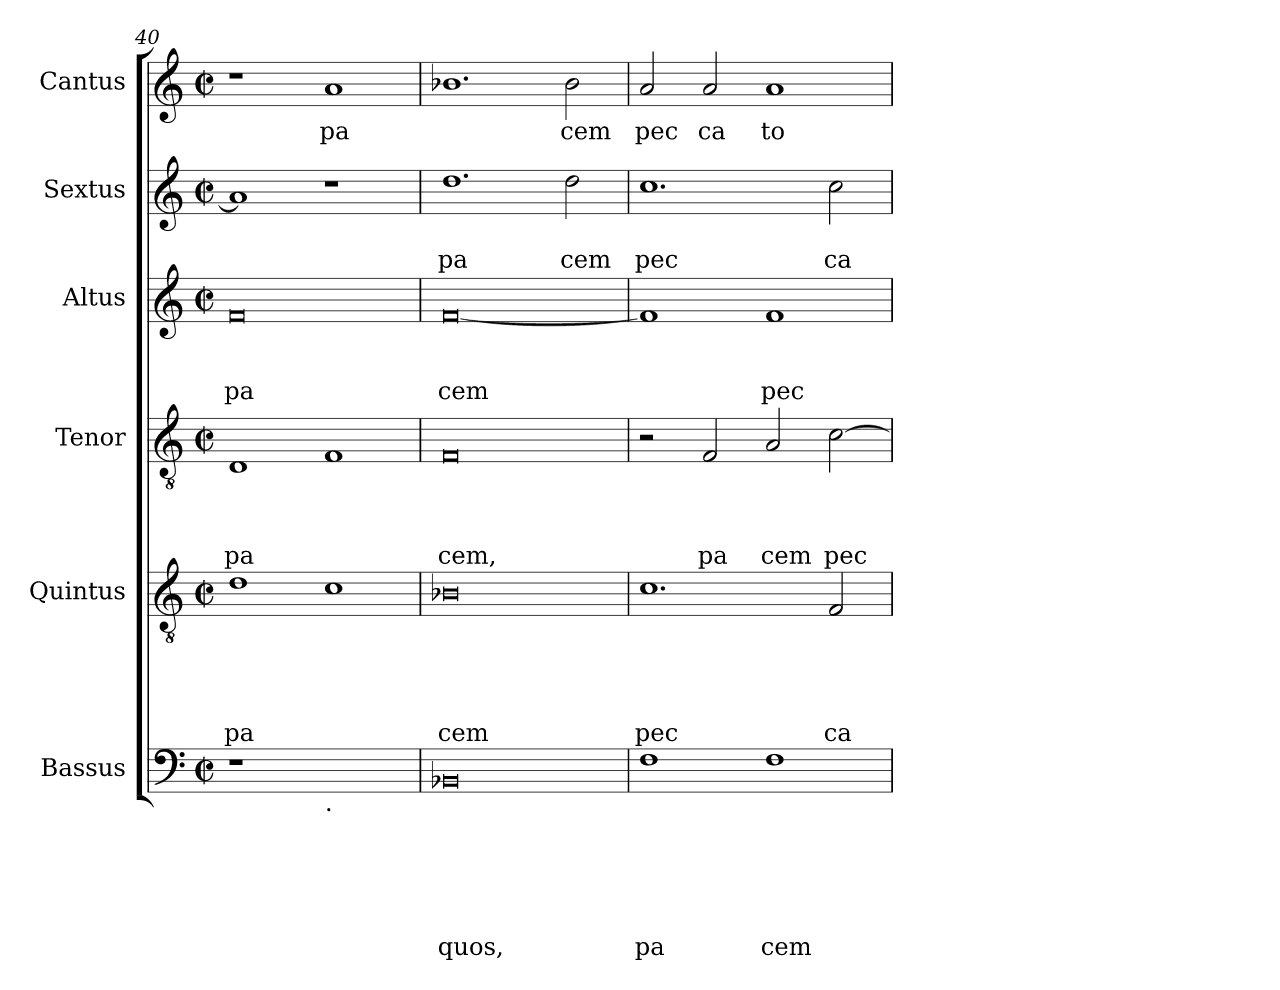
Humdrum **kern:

**kern	**text	**text	**text	**text	**text	**text	**kern	**text	**text	**text	**text	**text	**kern	**text	**text	**text	**text	**kern	**text	**text	**text	**kern	**text	**text	**kern	**text
*part6	*part6	*part6	*part6	*part6	*part6	*part6	*part5	*part5	*part5	*part5	*part5	*part5	*part4	*part4	*part4	*part4	*part4	*part3	*part3	*part3	*part3	*part2	*part2	*part2	*part1	*part1
*staff6	*staff6	*staff6	*staff6	*staff6	*staff6	*staff6	*staff5	*staff5	*staff5	*staff5	*staff5	*staff5	*staff4	*staff4	*staff4	*staff4	*staff4	*staff3	*staff3	*staff3	*staff3	*staff2	*staff2	*staff2	*staff1	*staff1
*I"Bassus	*	*	*	*	*	*	*I"Quintus	*	*	*	*	*	*I"Tenor	*	*	*	*	*I"Altus	*	*	*	*I"Sextus	*	*	*I"Cantus	*
*clefF4	*	*	*	*	*	*	*clefGv2	*	*	*	*	*	*clefGv2	*	*	*	*	*clefG2	*	*	*	*clefG2	*	*	*clefG2	*
*k[]	*	*	*	*	*	*	*k[]	*	*	*	*	*	*k[]	*	*	*	*	*k[]	*	*	*	*k[]	*	*	*k[]	*
*C:	*	*	*	*	*	*	*C:	*	*	*	*	*	*C:	*	*	*	*	*C:	*	*	*	*C:	*	*	*C:	*
*M2/2	*	*	*	*	*	*	*M2/2	*	*	*	*	*	*M2/2	*	*	*	*	*M2/2	*	*	*	*M2/2	*	*	*M2/2	*
*met(c|)	*	*	*	*	*	*	*met(c|)	*	*	*	*	*	*met(c|)	*	*	*	*	*met(c|)	*	*	*	*met(c|)	*	*	*met(c|)	*
=40	=40	=40	=40	=40	=40	=40	=40	=40	=40	=40	=40	=40	=40	=40	=40	=40	=40	=40	=40	=40	=40	=40	=40	=40	=40	=40
!	!	!	!	!	!	!	!	!	!	!	!	!LO:LY:b	!	!	!	!	!LO:LY:b	!	!	!	!LO:LY:b	!	!	!	!	!
1r	.	.	.	.	.	.	1d	.	.	.	.	pa	1D	.	.	.	pa	0f	.	.	pa	1a]	.	.	1r	.
!LO:TX:b:t=.	!	!	!	!	!	!	!	!	!	!	!	!	!	!	!	!	!	!	!	!	!	!	!	!	!	!
!	!	!	!	!	!	!	!	!	!	!	!	!	!	!	!	!	!	!	!	!	!	!	!	!	!	!LO:LY:b
1ryy	.	.	.	.	.	.	1c	.	.	.	.	.	1F	.	.	.	.	.	.	.	.	1r	.	.	1a	pa
=41	=41	=41	=41	=41	=41	=41	=41	=41	=41	=41	=41	=41	=41	=41	=41	=41	=41	=41	=41	=41	=41	=41	=41	=41	=41	=41
!	!	!	!	!	!	!LO:LY:b	!	!	!	!	!	!LO:LY:b	!	!	!	!	!LO:LY:b	!	!	!	!LO:LY:b	!	!	!LO:LY:b	!	!
0BB-X	.	.	.	.	.	-quos,	0B-X	.	.	.	.	cem	0F	.	.	.	cem,	[<0f	.	.	cem	1.dd	.	pa	1.b-X	.
!	!	!	!	!	!	!	!	!	!	!	!	!	!	!	!	!	!	!	!	!	!	!	!	!LO:LY:b	!	!LO:LY:b
.	.	.	.	.	.	.	.	.	.	.	.	.	.	.	.	.	.	.	.	.	.	2dd\	.	cem	2b-\	cem
=42	=42	=42	=42	=42	=42	=42	=42	=42	=42	=42	=42	=42	=42	=42	=42	=42	=42	=42	=42	=42	=42	=42	=42	=42	=42	=42
!	!	!	!	!	!	!LO:LY:b	!	!	!	!	!	!LO:LY:b	!	!	!	!	!	!	!	!	!	!	!	!LO:LY:b	!	!LO:LY:b
1F	.	.	.	.	.	pa	1.c	.	.	.	.	pec	2r	.	.	.	.	1f]	.	.	.	1.cc	.	pec	2a/	pec
!	!	!	!	!	!	!	!	!	!	!	!	!	!	!	!	!	!LO:LY:b	!	!	!	!	!	!	!	!	!LO:LY:b
.	.	.	.	.	.	.	.	.	.	.	.	.	2F/	.	.	.	pa	.	.	.	.	.	.	.	2a/	ca
!	!	!	!	!	!	!LO:LY:b	!	!	!	!	!	!	!	!	!	!	!LO:LY:b	!	!	!	!LO:LY:b	!	!	!	!	!LO:LY:b
1F	.	.	.	.	.	cem	.	.	.	.	.	.	2A/	.	.	.	cem	1f	.	.	pec	.	.	.	1a	to
!	!	!	!	!	!	!	!	!	!	!	!	!LO:LY:b	!	!	!	!	!LO:LY:b	!	!	!	!	!	!	!LO:LY:b	!	!
.	.	.	.	.	.	.	2F/	.	.	.	.	ca	[>2c\	.	.	.	pec	.	.	.	.	2cc\	.	ca	.	.
=	=	=	=	=	=	=	=	=	=	=	=	=	=	=	=	=	=	=	=	=	=	=	=	=	=	=
*-	*-	*-	*-	*-	*-	*-	*-	*-	*-	*-	*-	*-	*-	*-	*-	*-	*-	*-	*-	*-	*-	*-	*-	*-	*-	*-
